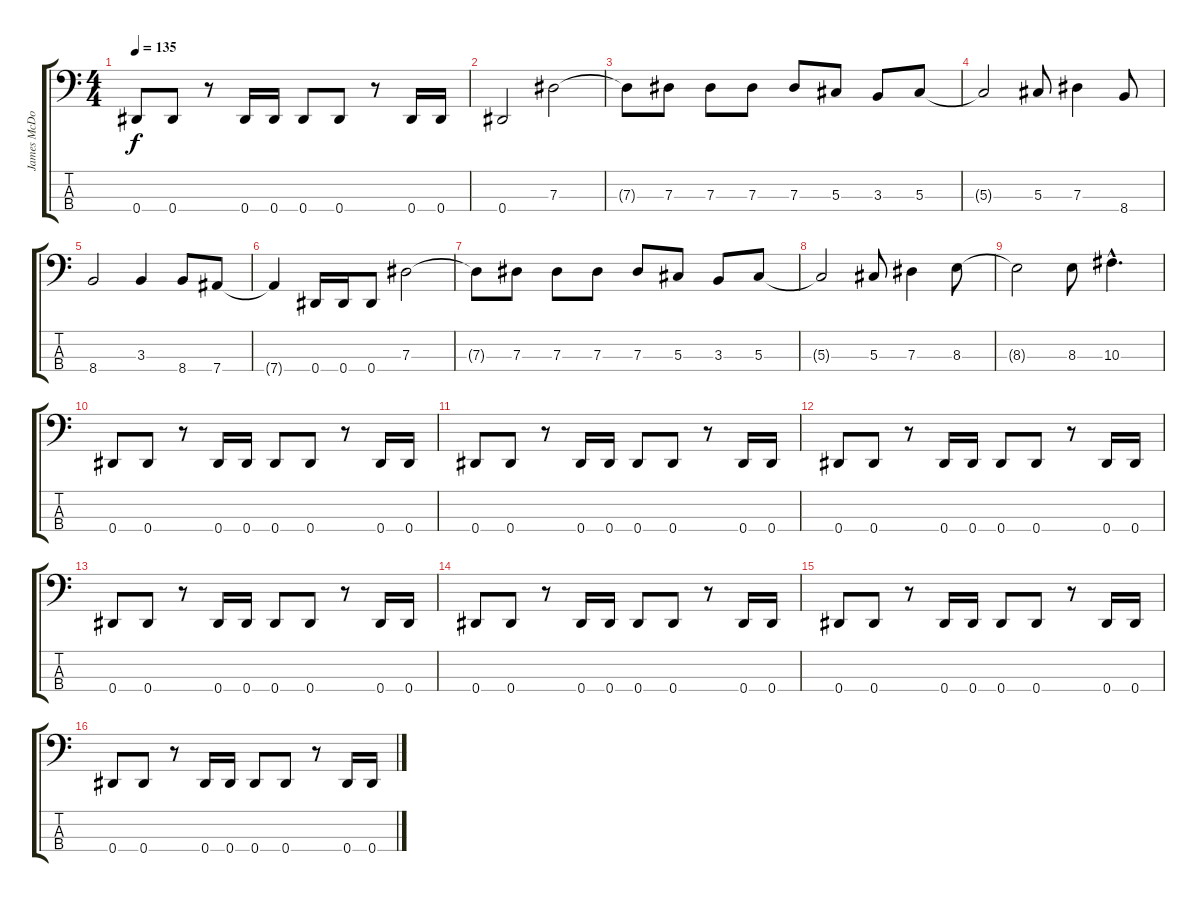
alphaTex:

\track ("James McDonough" "James McDo") {instrument electricbassfinger}
\staff {score tabs}
\tuning (Gb2 Db2 Ab1 Eb1) {hide}
\ts (4 4)
\tempo 135
\clef f4
\ks c
0.4.8{dy f} 0.4.8 r.8 0.4.16 0.4.16 0.4.8 0.4.8 r.8 0.4.16 0.4.16 |
0.4.2 7.3.2 |
7.3{t}.8 7.3.8 7.3.8 7.3.8 7.3.8 5.3.8 3.3.8 5.3.8 |
5.3{t}.2 5.3.8 7.3.4 8.4.8 |
8.4.2 3.3.4 8.4.8 7.4.8 |
7.4{t}.4 0.4.16 0.4.16 0.4.8 7.3.2 |
7.3{t}.8 7.3.8 7.3.8 7.3.8 7.3.8 5.3.8 3.3.8 5.3.8 |
5.3{t}.2 5.3.8 7.3.4 8.3.8 |
8.3{t}.2 8.3.8 10.3{hac}.4{d} |
0.4.8 0.4.8 r.8 0.4.16 0.4.16 0.4.8 0.4.8 r.8 0.4.16 0.4.16 |
0.4.8 0.4.8 r.8 0.4.16 0.4.16 0.4.8 0.4.8 r.8 0.4.16 0.4.16 |
0.4.8 0.4.8 r.8 0.4.16 0.4.16 0.4.8 0.4.8 r.8 0.4.16 0.4.16 |
0.4.8 0.4.8 r.8 0.4.16 0.4.16 0.4.8 0.4.8 r.8 0.4.16 0.4.16 |
0.4.8 0.4.8 r.8 0.4.16 0.4.16 0.4.8 0.4.8 r.8 0.4.16 0.4.16 |
0.4.8 0.4.8 r.8 0.4.16 0.4.16 0.4.8 0.4.8 r.8 0.4.16 0.4.16 |
0.4.8 0.4.8 r.8 0.4.16 0.4.16 0.4.8 0.4.8 r.8 0.4.16 0.4.16
